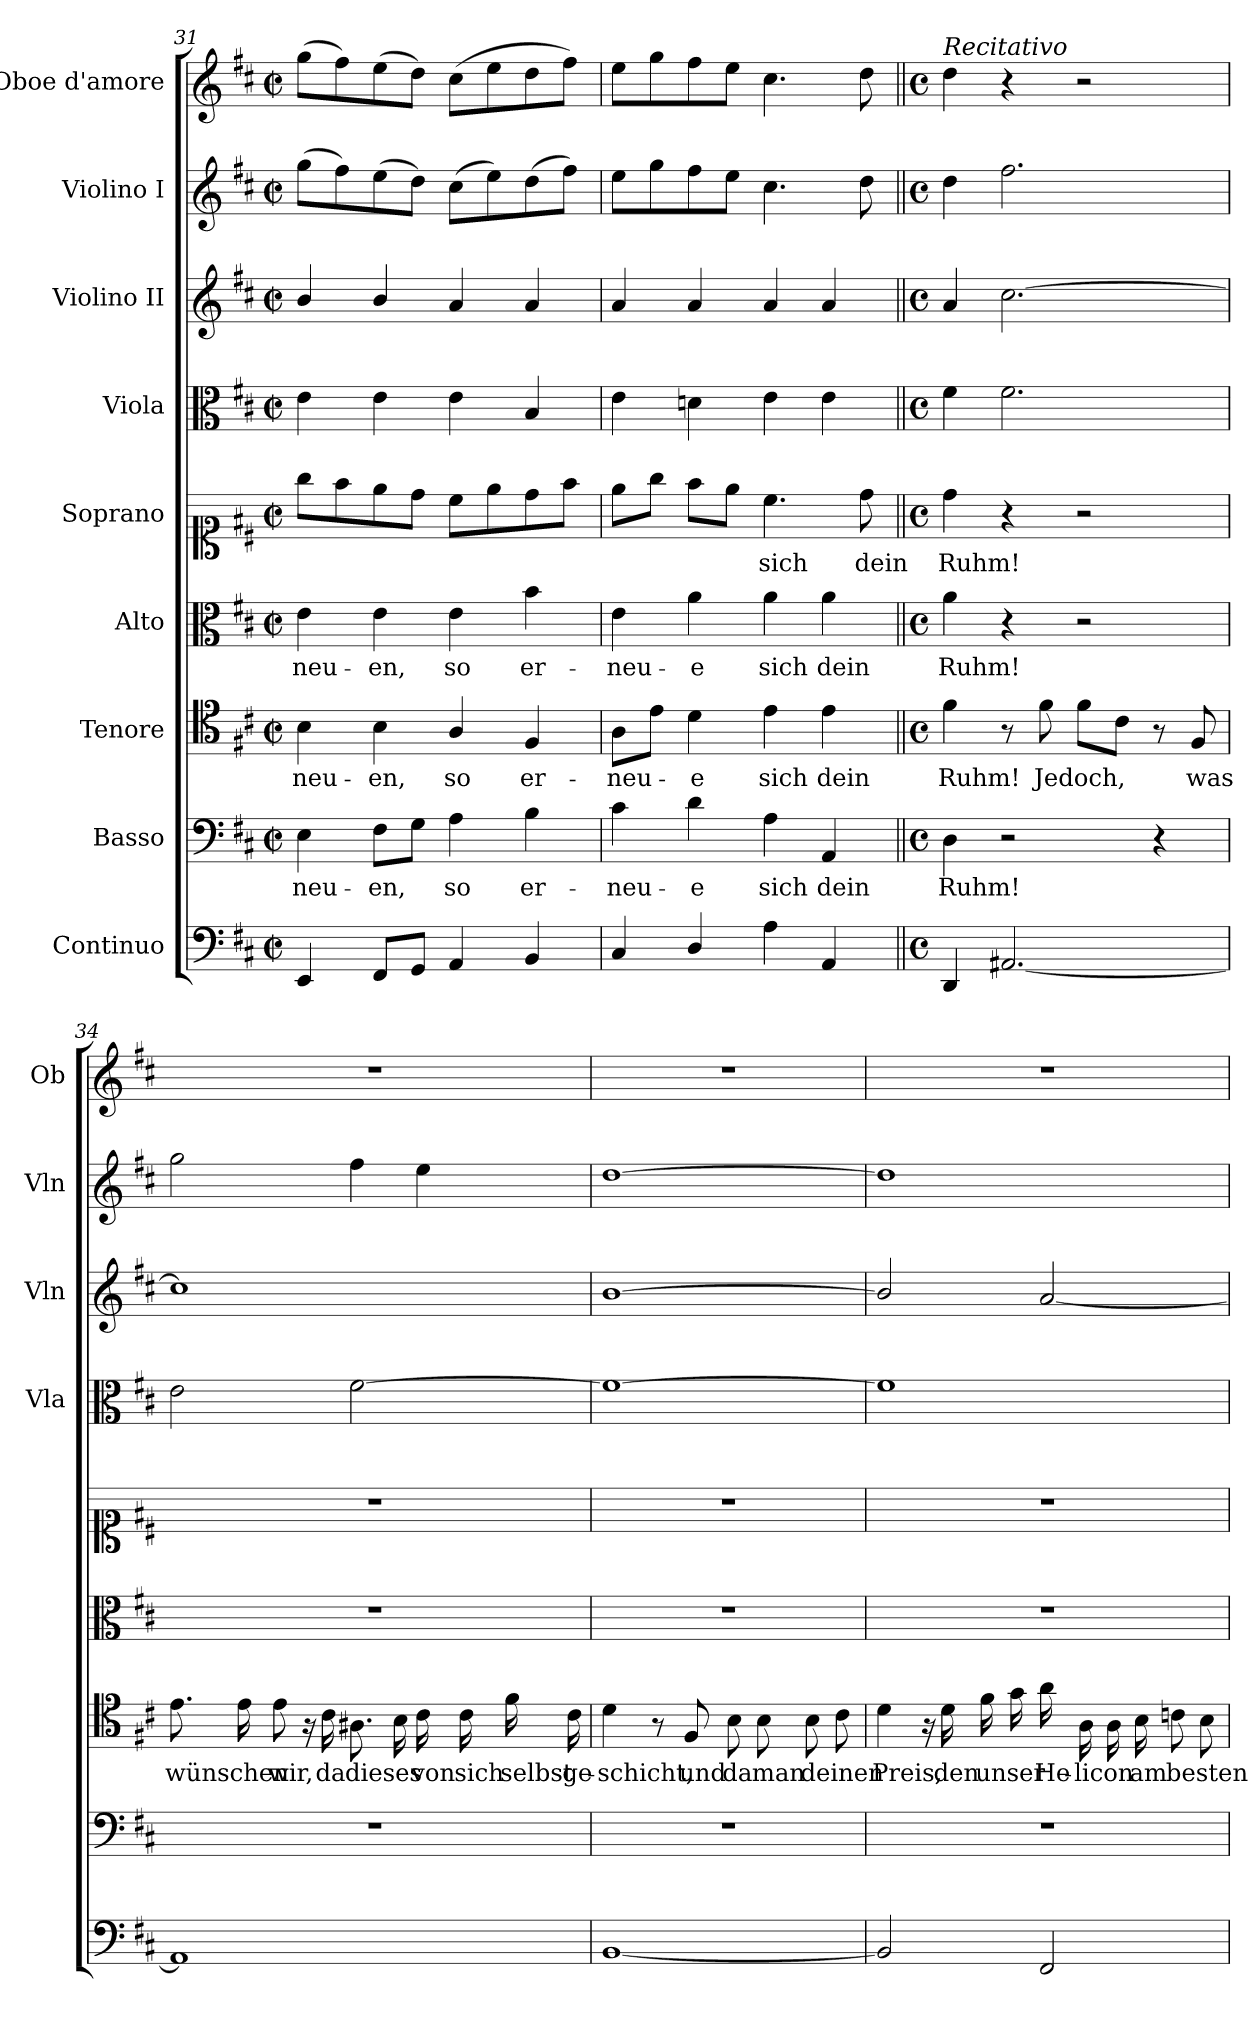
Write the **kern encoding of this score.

**kern	**kern	**text	**kern	**text	**kern	**text	**kern	**text	**kern	**kern	**kern	**kern
*part9	*part8	*part8	*part7	*part7	*part6	*part6	*part5	*part5	*part4	*part3	*part2	*part1
*staff9	*staff8	*staff8	*staff7	*staff7	*staff6	*staff6	*staff5	*staff5	*staff4	*staff3	*staff2	*staff1
*I"Continuo	*I"Basso	*	*I"Tenore	*	*I"Alto	*	*I"Soprano	*	*I"Viola	*I"Violino II	*I"Violino I	*I"Oboe d'amore
*	*	*	*	*	*	*	*	*	*I'Vla	*I'Vln	*I'Vln	*I'Ob
*clefF4	*clefF4	*	*clefC4	*	*clefC3	*	*clefC1	*	*clefC3	*clefG2	*clefG2	*clefG2
*k[f#c#]	*k[f#c#]	*	*k[f#c#]	*	*k[f#c#]	*	*k[f#c#]	*	*k[f#c#]	*k[f#c#]	*k[f#c#]	*k[f#c#]
*M2/2	*M2/2	*	*M2/2	*	*M2/2	*	*M2/2	*	*M2/2	*M2/2	*M2/2	*M2/2
*met(c|)	*met(c|)	*	*met(c|)	*	*met(c|)	*	*met(c|)	*	*met(c|)	*met(c|)	*met(c|)	*met(c|)
=31	=31	=31	=31	=31	=31	=31	=31	=31	=31	=31	=31	=31
!	!	!LO:LY:b	!	!LO:LY:b	!	!LO:LY:b	!	!	!	!	!	!
4EE/	4E\	-neu-	4B\	-neu-	4e\	-neu-	8gg\L	.	4e\	4b/	(>8gg\L	(>8gg\L
.	.	.	.	.	.	.	8ff#\	.	.	.	8ff#\)	8ff#\)
!	!	!LO:LY:b	!	!LO:LY:b	!	!LO:LY:b	!	!	!	!	!	!
8FF#/L	8F#\L	-en,	4B\	-en,	4e\	-en,	8ee\	.	4e\	4b/	(>8ee\	(>8ee\
8GG/J	8G\J	.	.	.	.	.	8dd\J	.	.	.	8dd\J)	8dd\J)
!	!	!LO:LY:b	!	!LO:LY:b	!	!LO:LY:b	!	!	!	!	!	!
4AA/	4A\	so	4A/	so	4e\	so	8cc#\L	.	4e\	4a/	(>8cc#\L	(>8cc#\L
.	.	.	.	.	.	.	8ee\	.	.	.	8ee\)	8ee\
!	!	!LO:LY:b	!	!LO:LY:b	!	!LO:LY:b	!	!	!	!	!	!
4BB/	4B\	er-	4F#/	er-	4b\	er-	8dd\	.	4B/	4a/	(>8dd\	8dd\
.	.	.	.	.	.	.	8ff#\J	.	.	.	8ff#\J)	8ff#\J)
=32	=32	=32	=32	=32	=32	=32	=32	=32	=32	=32	=32	=32
!	!	!LO:LY:b	!	!LO:LY:b	!	!LO:LY:b	!	!	!	!	!	!
4C#/	4c#\	-neu-	8A\L	-neu-	4e\	-neu-	8ee\L	.	4e\	4a/	8ee\L	8ee\L
.	.	.	8e\J	.	.	.	8gg\J	.	.	.	8gg\	8gg\
!	!	!LO:LY:b	!	!LO:LY:b	!	!LO:LY:b	!	!	!	!	!	!
4D/	4d\	-e	4d\	-e	4a\	-e	8ff#\L	.	4dn\	4a/	8ff#\	8ff#\
.	.	.	.	.	.	.	8ee\J	.	.	.	8ee\J	8ee\J
!	!	!LO:LY:b	!	!LO:LY:b	!	!LO:LY:b	!	!LO:LY:b	!	!	!	!
4A\	4A\	sich	4e\	sich	4a\	sich	4.cc#\	sich	4e\	4a/	4.cc#\	4.cc#\
!	!	!LO:LY:b	!	!LO:LY:b	!	!LO:LY:b	!	!	!	!	!	!
4AA/	4AA/	dein	4e\	dein	4a\	dein	.	.	4e\	4a/	.	.
!	!	!	!	!	!	!	!	!LO:LY:b	!	!	!	!
.	.	.	.	.	.	.	8dd\	dein	.	.	8dd\	8dd\
=33||	=33||	=33||	=33||	=33||	=33||	=33||	=33||	=33||	=33||	=33||	=33||	=33||
*M4/4	*M4/4	*	*M4/4	*	*M4/4	*	*M4/4	*	*M4/4	*M4/4	*M4/4	*M4/4
*met(c)	*met(c)	*	*met(c)	*	*met(c)	*	*met(c)	*	*met(c)	*met(c)	*met(c)	*met(c)
!	!	!	!	!	!	!	!	!	!	!	!	!LO:TX:i:t=Recitativo
!	!	!LO:LY:b	!	!LO:LY:b	!	!LO:LY:b	!	!LO:LY:b	!	!	!	!
4DD/	4D\	Ruhm!	4f#\	Ruhm!	4a\	Ruhm!	4dd\	Ruhm!	4f#\	4a/	4dd\	4dd\
[2.AA#X/	2r	.	8r	.	4r	.	4r	.	2.f#\	[2.cc#\	2.ff#\	4r
!	!	!	!	!LO:LY:b	!	!	!	!	!	!	!	!
.	.	.	8f#\	Jedoch,	.	.	.	.	.	.	.	.
.	.	.	8f#\L	.	2r	.	2r	.	.	.	.	2r
.	.	.	8c#\J	.	.	.	.	.	.	.	.	.
.	4r	.	8r	.	.	.	.	.	.	.	.	.
!	!	!	!	!LO:LY:b	!	!	!	!	!	!	!	!
.	.	.	8F#/	was	.	.	.	.	.	.	.	.
!!LO:PB:g=z
=34	=34	=34	=34	=34	=34	=34	=34	=34	=34	=34	=34	=34
!	!	!	!	!LO:LY:b	!	!	!	!	!	!	!	!
1AA#]	1r	.	8.e\	wünschen	1r	.	1r	.	2e\	1cc#]	2gg\	1r
.	.	.	16e\	.	.	.	.	.	.	.	.	.
!	!	!	!	!LO:LY:b	!	!	!	!	!	!	!	!
.	.	.	8e\	wir,	.	.	.	.	.	.	.	.
.	.	.	16r	.	.	.	.	.	.	.	.	.
!	!	!	!	!LO:LY:b	!	!	!	!	!	!	!	!
.	.	.	16c#\	da	.	.	.	.	.	.	.	.
!	!	!	!	!LO:LY:b	!	!	!	!	!	!	!	!
.	.	.	8.A#X\	dieses	.	.	.	.	[2f#\	.	4ff#\	.
.	.	.	16B\	.	.	.	.	.	.	.	.	.
!	!	!	!	!LO:LY:b	!	!	!	!	!	!	!	!
.	.	.	16c#\	von	.	.	.	.	.	.	4ee\	.
!	!	!	!	!LO:LY:b	!	!	!	!	!	!	!	!
.	.	.	16c#\	sich	.	.	.	.	.	.	.	.
!	!	!	!	!LO:LY:b	!	!	!	!	!	!	!	!
.	.	.	16f#\	selbst	.	.	.	.	.	.	.	.
!	!	!	!	!LO:LY:b	!	!	!	!	!	!	!	!
.	.	.	16c#\	ge-	.	.	.	.	.	.	.	.
=35	=35	=35	=35	=35	=35	=35	=35	=35	=35	=35	=35	=35
!	!	!	!	!LO:LY:b	!	!	!	!	!	!	!	!
[1BB	1r	.	4d\	-schicht,	1r	.	1r	.	1f#_	[1b	[1dd	1r
.	.	.	8r	.	.	.	.	.	.	.	.	.
!	!	!	!	!LO:LY:b	!	!	!	!	!	!	!	!
.	.	.	8F#/	und	.	.	.	.	.	.	.	.
!	!	!	!	!LO:LY:b	!	!	!	!	!	!	!	!
.	.	.	8B\	da	.	.	.	.	.	.	.	.
!	!	!	!	!LO:LY:b	!	!	!	!	!	!	!	!
.	.	.	8B\	man	.	.	.	.	.	.	.	.
!	!	!	!	!LO:LY:b	!	!	!	!	!	!	!	!
.	.	.	8B\	deinen	.	.	.	.	.	.	.	.
.	.	.	8c#\	.	.	.	.	.	.	.	.	.
!!LO:PB:g=z
=36	=36	=36	=36	=36	=36	=36	=36	=36	=36	=36	=36	=36
!	!	!	!	!LO:LY:b	!	!	!	!	!	!	!	!
2BB/]	1r	.	4d\	Preis,	1r	.	1r	.	1f#]	2b/]	1dd]	1r
.	.	.	16r	.	.	.	.	.	.	.	.	.
!	!	!	!	!LO:LY:b	!	!	!	!	!	!	!	!
.	.	.	16d\	den	.	.	.	.	.	.	.	.
!	!	!	!	!LO:LY:b	!	!	!	!	!	!	!	!
.	.	.	16f#\	unser	.	.	.	.	.	.	.	.
.	.	.	16g\	.	.	.	.	.	.	.	.	.
!	!	!	!	!LO:LY:b	!	!	!	!	!	!	!	!
2FF#/	.	.	16a\	He-	.	.	.	.	.	[2a/	.	.
!	!	!	!	!LO:LY:b	!	!	!	!	!	!	!	!
.	.	.	16A\	-licon	.	.	.	.	.	.	.	.
.	.	.	16A\	.	.	.	.	.	.	.	.	.
!	!	!	!	!LO:LY:b	!	!	!	!	!	!	!	!
.	.	.	16B\	am	.	.	.	.	.	.	.	.
!	!	!	!	!LO:LY:b	!	!	!	!	!	!	!	!
.	.	.	8cn\	besten	.	.	.	.	.	.	.	.
.	.	.	8B\	.	.	.	.	.	.	.	.	.
=	=	=	=	=	=	=	=	=	=	=	=	=
*-	*-	*-	*-	*-	*-	*-	*-	*-	*-	*-	*-	*-
